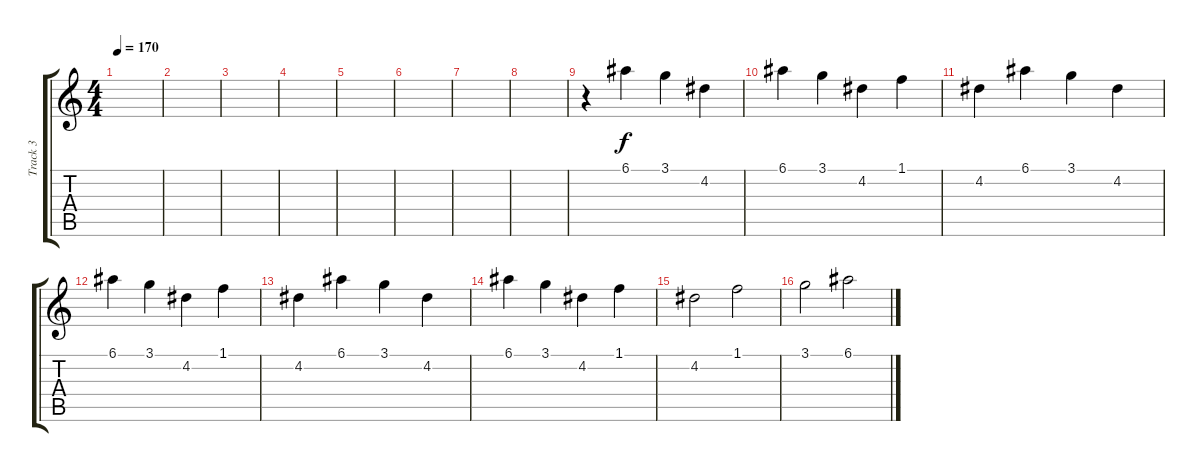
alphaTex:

\track ("Track 3" "Track 3") {instrument overdrivenguitar}
\staff {score tabs}
\tuning (E4 B3 G3 D3 A2 E2) {hide}
\ts (4 4)
\tempo 170
\clef g2
\ks c
|
|
|
|
|
|
|
|
r.4 6.1.4 3.1.4 4.2.4 |
6.1.4 3.1.4 4.2.4 1.1.4 |
4.2.4 6.1.4 3.1.4 4.2.4 |
6.1.4 3.1.4 4.2.4 1.1.4 |
4.2.4 6.1.4 3.1.4 4.2.4 |
6.1.4 3.1.4 4.2.4 1.1.4 |
4.2.2 1.1.2 |
3.1.2 6.1.2
